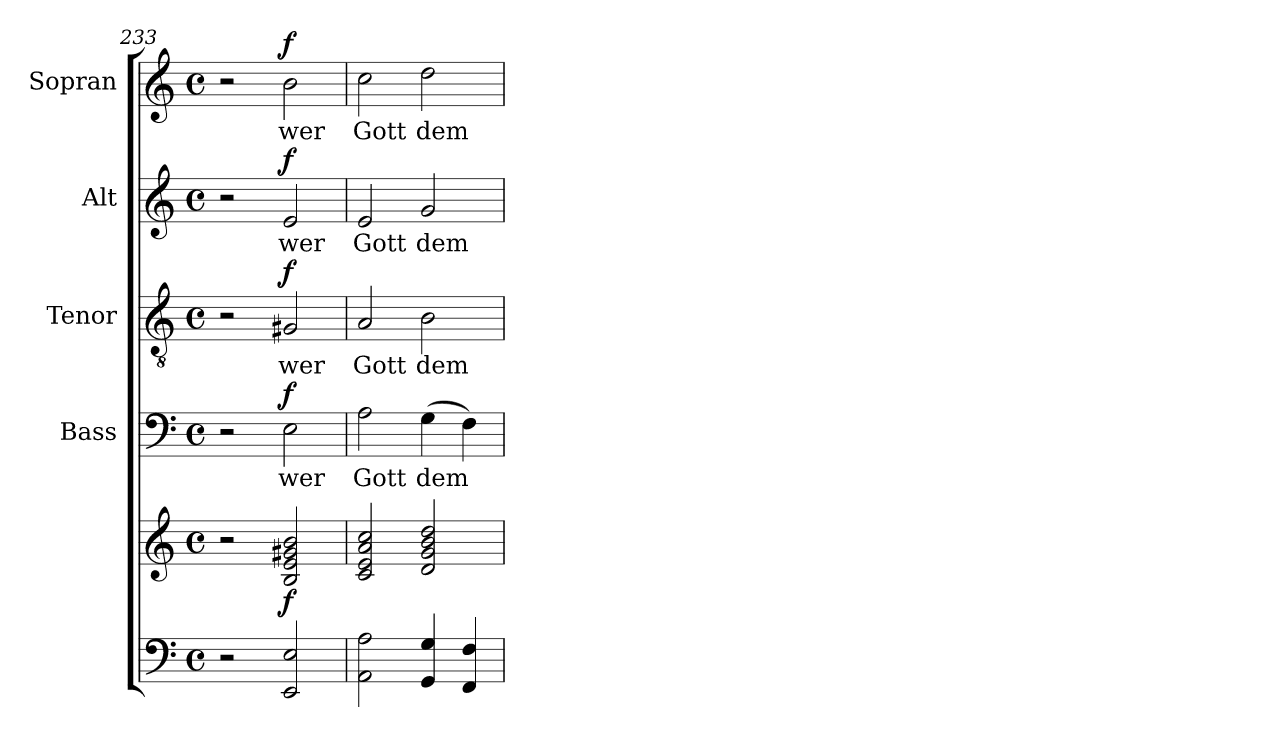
**kern	**kern	**dynam	**kern	**text	**dynam	**kern	**text	**dynam	**kern	**text	**dynam	**kern	**text	**dynam
*part5	*part5	*part5	*part4	*part4	*part4	*part3	*part3	*part3	*part2	*part2	*part2	*part1	*part1	*part1
*staff6	*staff5	*staff5/6	*staff4	*staff4	*staff4	*staff3	*staff3	*staff3	*staff2	*staff2	*staff2	*staff1	*staff1	*staff1
*	*	*	*I"Bass	*	*	*I"Tenor	*	*	*I"Alt	*	*	*I"Sopran	*	*
*	*	*	*I'B.	*	*	*I'T.	*	*	*I'A.	*	*	*I'S.	*	*
*clefF4	*clefG2	*	*clefF4	*	*	*clefGv2	*	*	*clefG2	*	*	*clefG2	*	*
*k[]	*k[]	*	*k[]	*	*	*k[]	*	*	*k[]	*	*	*k[]	*	*
*C:	*C:	*	*C:	*	*	*C:	*	*	*C:	*	*	*C:	*	*
*M4/4	*M4/4	*	*M4/4	*	*	*M4/4	*	*	*M4/4	*	*	*M4/4	*	*
*met(c)	*met(c)	*	*met(c)	*	*	*met(c)	*	*	*met(c)	*	*	*met(c)	*	*
=233	=233	=233	=233	=233	=233	=233	=233	=233	=233	=233	=233	=233	=233	=233
2r	2r	.	2r	.	.	2r	.	.	2r	.	.	2r	.	.
!	!	!LO:DY:b	!	!LO:LY:b	!LO:DY:a	!	!LO:LY:b	!LO:DY:a	!	!LO:LY:b	!LO:DY:a	!	!LO:LY:b	!LO:DY:a
2EE/ 2E/	2B/ 2e/ 2g#X/ 2b/	f	2E\	wer	f	2G#X/	wer	f	2e/	wer	f	2b\	wer	f
!!LO:PB:g=z
=234	=234	=234	=234	=234	=234	=234	=234	=234	=234	=234	=234	=234	=234	=234
!	!	!	!	!LO:LY:b	!	!	!LO:LY:b	!	!	!LO:LY:b	!	!	!LO:LY:b	!
2AA\ 2A\	2c/ 2e/ 2a/ 2cc/	.	2A\	Gott	.	2A/	Gott	.	2e/	Gott	.	2cc\	Gott	.
!	!	!	!	!LO:LY:b	!	!	!LO:LY:b	!	!	!LO:LY:b	!	!	!LO:LY:b	!
4GG/ 4G/	2d/ 2g/ 2b/ 2dd/	.	(>4G\	dem	.	2B\	dem	.	2g/	dem	.	2dd\	dem	.
4FF/ 4F/	.	.	4F\)	.	.	.	.	.	.	.	.	.	.	.
=	=	=	=	=	=	=	=	=	=	=	=	=	=	=
*-	*-	*-	*-	*-	*-	*-	*-	*-	*-	*-	*-	*-	*-	*-
